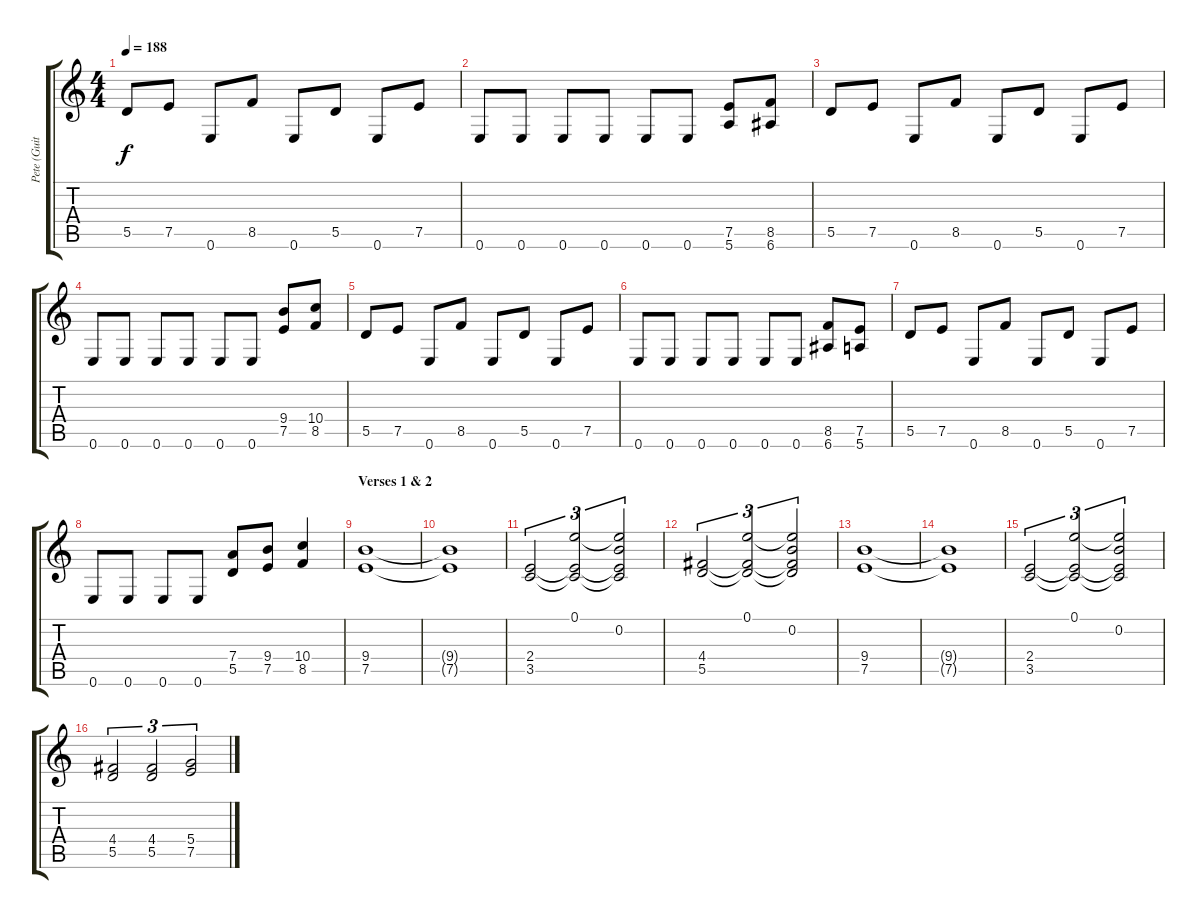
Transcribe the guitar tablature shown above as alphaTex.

\track ("Pete (Guitar I)" "Pete (Guit") {instrument distortionguitar}
\staff {score tabs}
\tuning (E4 B3 G3 D3 A2 E2) {hide}
\ts (4 4)
\tempo 188
\clef g2
\ks c
5.5.8{dy f} 7.5.8 0.6.8 8.5.8 0.6.8 5.5.8 0.6.8 7.5.8 |
0.6.8 0.6.8 0.6.8 0.6.8 0.6.8 0.6.8 (7.5 5.6).8 (8.5 6.6).8 |
5.5.8 7.5.8 0.6.8 8.5.8 0.6.8 5.5.8 0.6.8 7.5.8 |
0.6.8 0.6.8 0.6.8 0.6.8 0.6.8 0.6.8 (9.4 7.5).8 (10.4 8.5).8 |
5.5.8 7.5.8 0.6.8 8.5.8 0.6.8 5.5.8 0.6.8 7.5.8 |
0.6.8 0.6.8 0.6.8 0.6.8 0.6.8 0.6.8 (8.5 6.6).8 (7.5 5.6).8 |
5.5.8 7.5.8 0.6.8 8.5.8 0.6.8 5.5.8 0.6.8 7.5.8 |
0.6.8 0.6.8 0.6.8 0.6.8 (7.4 5.5).8 (9.4 7.5).8 (10.4 8.5).4 |
\section ("" "Verses 1 & 2")
(9.4 7.5).1 |
(9.4{t} 7.5{t}).1 |
(2.4 3.5).2{tu (3 2)} (0.1 2.4{t} 3.5{t}).2{tu (3 2)} (0.1{t} 0.2 2.4{t} 3.5{t}).2{tu (3 2)} |
(4.4 5.5).2{tu (3 2)} (0.1 4.4{t} 5.5{t}).2{tu (3 2)} (0.1{t} 0.2 4.4{t} 5.5{t}).2{tu (3 2)} |
(9.4 7.5).1 |
(9.4{t} 7.5{t}).1 |
(2.4 3.5).2{tu (3 2)} (0.1 2.4{t} 3.5{t}).2{tu (3 2)} (0.1{t} 0.2 2.4{t} 3.5{t}).2{tu (3 2)} |
(4.4 5.5).2{tu (3 2)} (4.4 5.5).2{tu (3 2)} (5.4 7.5).2{tu (3 2)}
